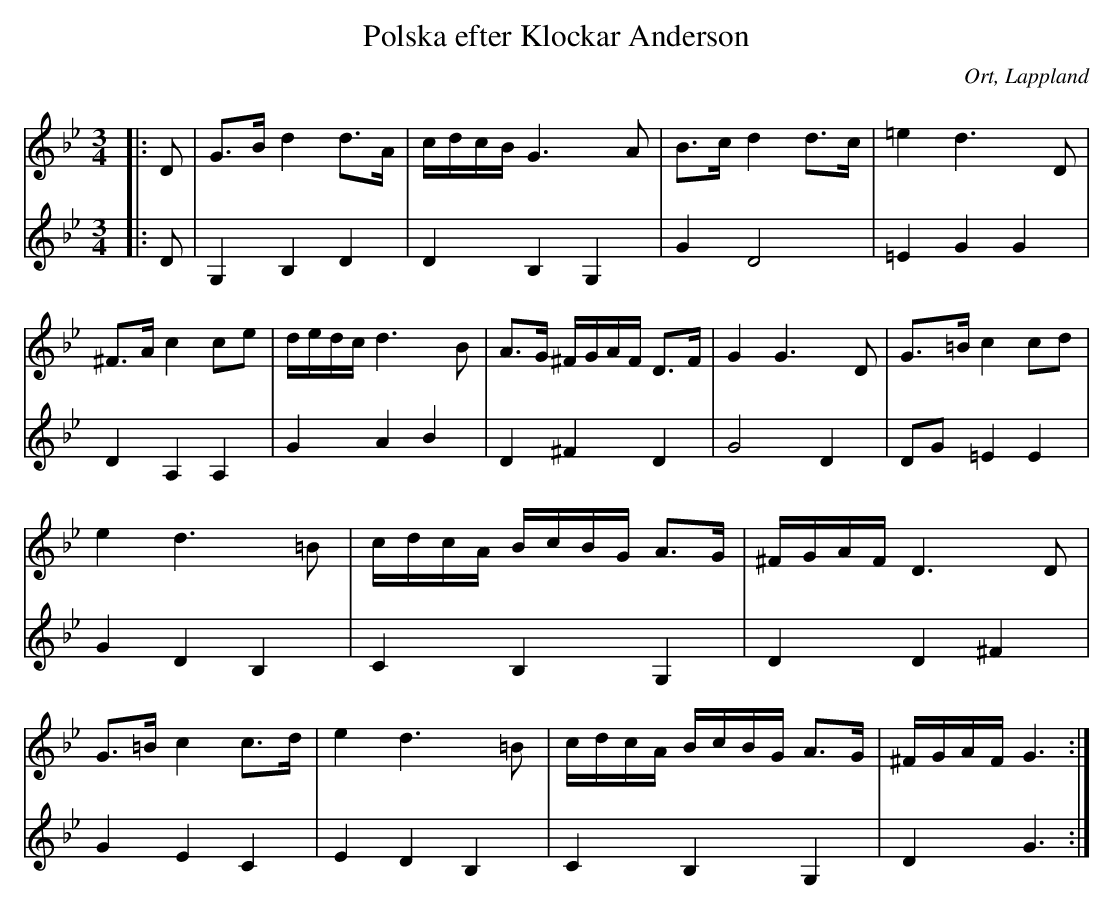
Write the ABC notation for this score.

X:1
T:Polska efter Klockar Anderson
O:Ort, Lappland
M:3/4
L:1/16
K:Gm
V:1
|: D2 | G3B d4 d3A | cdcB G6 A2 | B3c d4 d3c | =e4 d6 D2 | ^F3A c4 c2e2 | dedc d6 B2 | A3G ^FGAF D3F | G4 G6 D2 | G3=B c4 c2d2 | e4 d6 =B2 | cdcA BcBG A3G |^FGAF D6 D2 | G3=B c4 c3d | e4 d6 =B2 | cdcA BcBG A3G | ^FGAF G6 :|
V:2
|:D2 | G,4 B,4 D4 | D4 B,4 G,4 | G4 D8  | =E4 G4 G4 | D4 A,4 A,4 | G4 A4 B4 | D4 ^F4 D4 | G8 D4 | D2G2 =E4 E4 | G4 D4 B,4 | C4 B,4 G,4 | D4 D4 ^F4 | G4 E4 C4 | E4 D4 B,4 | C4 B,4 G,4 | D4 G6 :|
